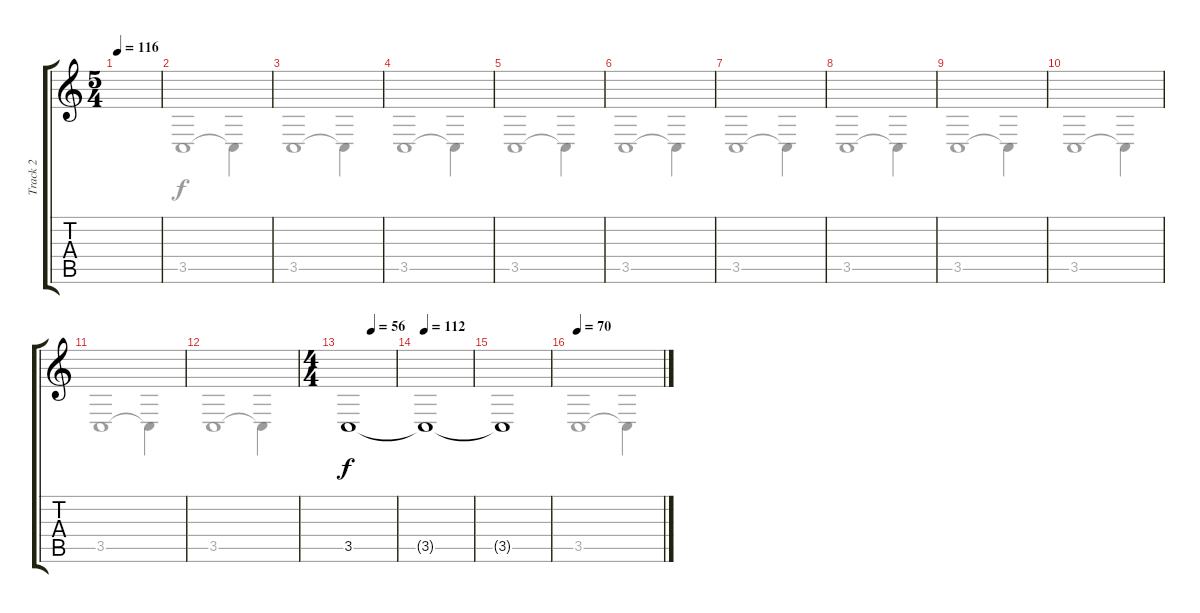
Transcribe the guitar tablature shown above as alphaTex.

\track ("Track 2" "Track 2") {instrument drawbarorgan}
\staff {score tabs}
\tuning (E4 B3 G3 D3 A2 E2) {hide}
\voice
\ts (5 4)
\tempo 116
\clef g2
\ks c
|
|
|
|
|
|
|
|
|
|
|
|
\ts (4 4)
\tempo (56 0.5)
3.5.1 |
\tempo 112
3.5{t}.1 |
3.5{t}.1 |
\tempo 70
\voice
\clef g2
\ottava regular
\simile none
\ks c
3.5.1{dy f} 3.5{t}.4 |
3.5.1 3.5{t}.4 |
3.5.1 3.5{t}.4 |
3.5.1 3.5{t}.4 |
3.5.1 3.5{t}.4 |
3.5.1 3.5{t}.4 |
3.5.1 3.5{t}.4 |
3.5.1 3.5{t}.4 |
3.5.1 3.5{t}.4 |
3.5.1 3.5{t}.4 |
3.5.1 3.5{t}.4 |
3.5.1 3.5{t}.4 |
|
|
|
